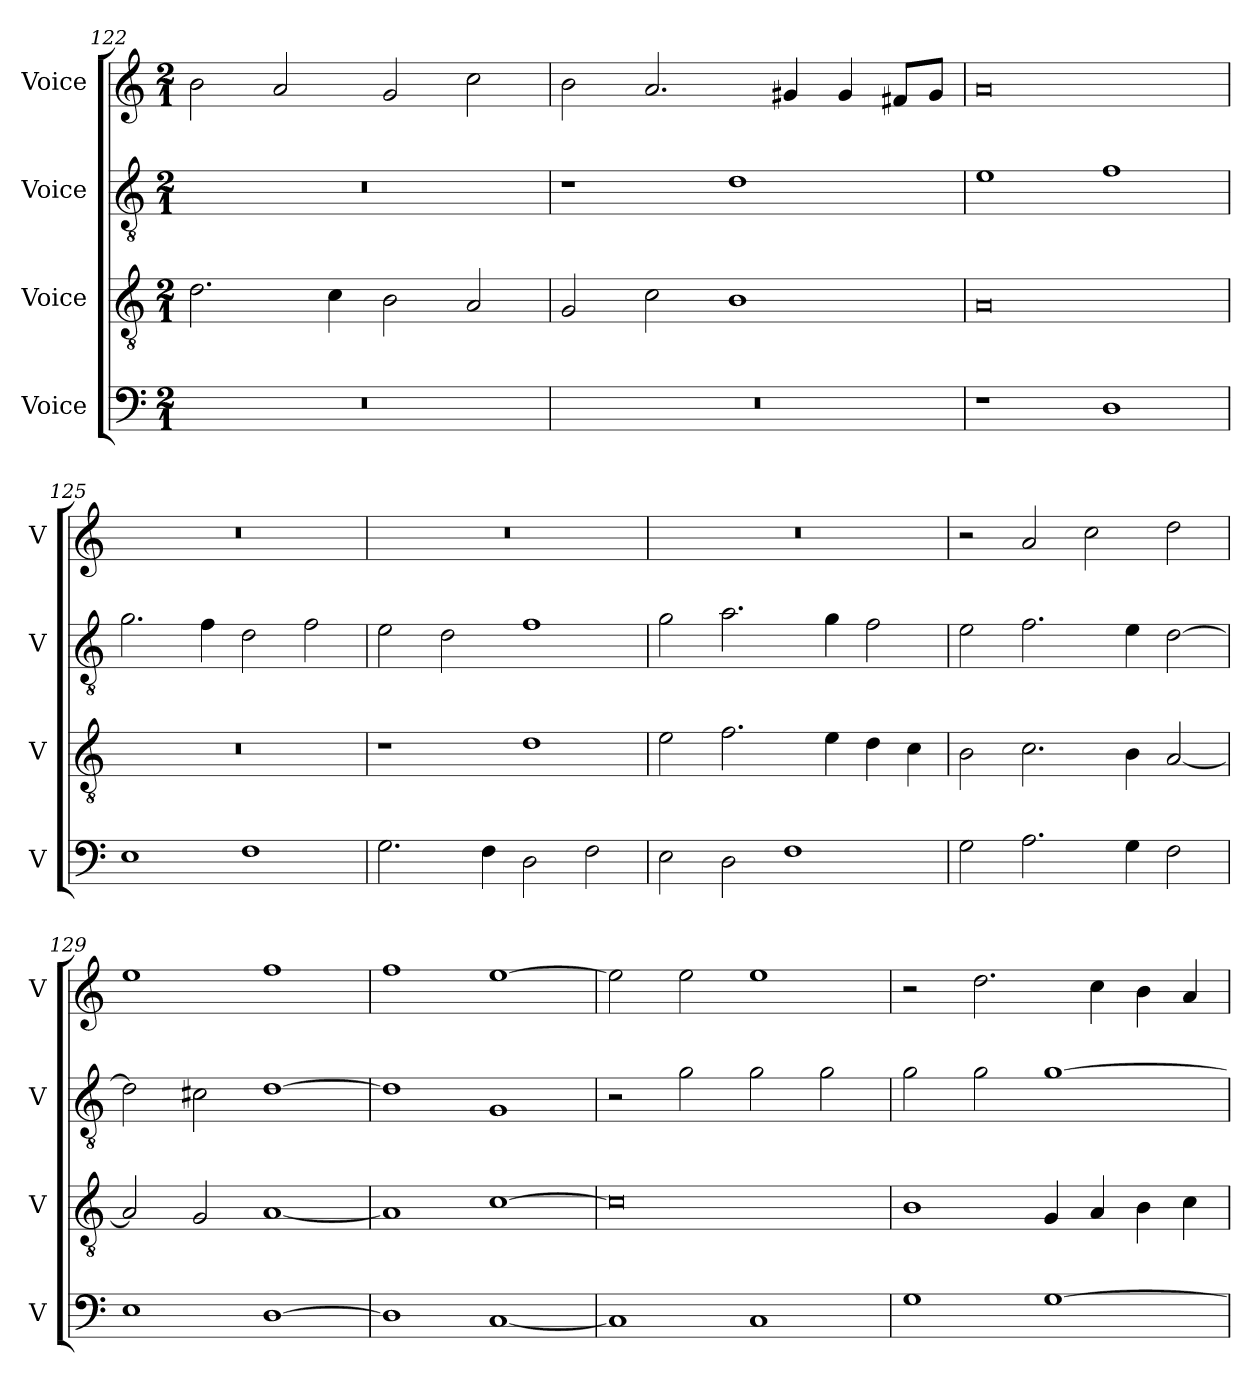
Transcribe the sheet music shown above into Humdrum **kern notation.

**kern	**kern	**kern	**kern
*part4	*part3	*part2	*part1
*staff4	*staff3	*staff2	*staff1
*I"Voice	*I"Voice	*I"Voice	*I"Voice
*I'V	*I'V	*I'V	*I'V
!!LO:LB:g=z
*clefF4	*clefGv2	*clefGv2	*clefG2
*k[]	*k[]	*k[]	*k[]
*M2/1	*M2/1	*M2/1	*M2/1
=122	=122	=122	=122
0r	2.d\	0r	2b\
.	.	.	2a/
.	4c\	.	.
.	2B\	.	2g/
.	2A/	.	2cc\
=123	=123	=123	=123
0r	2G/	1r	2b\
.	2c\	.	2.a/
.	1B	1d	.
.	.	.	4g#X/
.	.	.	4g#/
.	.	.	8f#X/L
.	.	.	8g#/J
=124	=124	=124	=124
1r	0A	1e	0a
1D	.	1f	.
=125	=125	=125	=125
1E	0r	2.g\	0r
.	.	4f\	.
1F	.	2d\	.
.	.	2f\	.
!!LO:LB:g=z
=126	=126	=126	=126
2.G\	1r	2e\	0r
.	.	2d\	.
4F\	.	.	.
2D\	1d	1f	.
2F\	.	.	.
=127	=127	=127	=127
2E\	2e\	2g\	0r
2D\	2.f\	2.a\	.
1F	.	.	.
.	4e\	4g\	.
.	4d\	2f\	.
.	4c\	.	.
=128	=128	=128	=128
2G\	2B\	2e\	2r
2.A\	2.c\	2.f\	2a/
.	.	.	2cc\
4G\	4B\	4e\	.
2F\	[2A/	[2d\	2dd\
=129	=129	=129	=129
1E	2A/]	2d\]	1ee
.	2G/	2c#X\	.
[1D	[1A	[1d	1ff
!!LO:LB:g=z
=130	=130	=130	=130
1D]	1A]	1d]	1ff
[1C	[1c	1G	[1ee
=131	=131	=131	=131
1C]	0c]	2r	2ee\]
.	.	2g\	2ee\
1C	.	2g\	1ee
.	.	2g\	.
=132	=132	=132	=132
1G	1B	2g\	2r
.	.	2g\	2.dd\
[1G	4G/	[1g	.
.	4A/	.	4cc\
.	4B\	.	4b\
.	4c\	.	4a/
=	=	=	=
*-	*-	*-	*-
